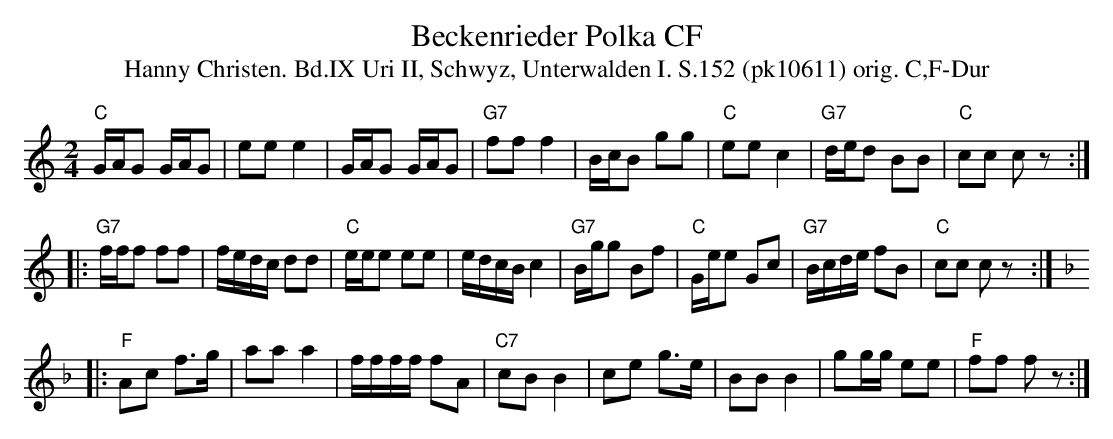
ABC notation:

X:1
T: Beckenrieder Polka CF
T:Hanny Christen. Bd.IX Uri II, Schwyz, Unterwalden I. S.152 (pk10611) orig. C,F-Dur
M:2/4
L:1/16
K:C
"C"GAG2 GAG2 | e2e2 e4 | GAG2 GAG2 | "G7"f2f2 f4 | BcB2 g2g2 | "C"e2e2 c4 | "G7"ded2 B2B2 | "C"c2c2 c2z2 ::
"G7"fff2 f2f2 | fedc d2d2 | "C"eee2 e2e2 | edcB c4 | "G7"Bgg2 B2f2 | "C"Gee2 G2c2 | "G7"Bcde f2B2 | "C"c2c2 c2z2 :: [K:F] [L:1/8]
"F"Ac f>g | aa a2 | f/f/f/f/ fA | "C7"cB B2 | ce g>e | BB B2 | gg/g/ ee | "F"ff fz :|
